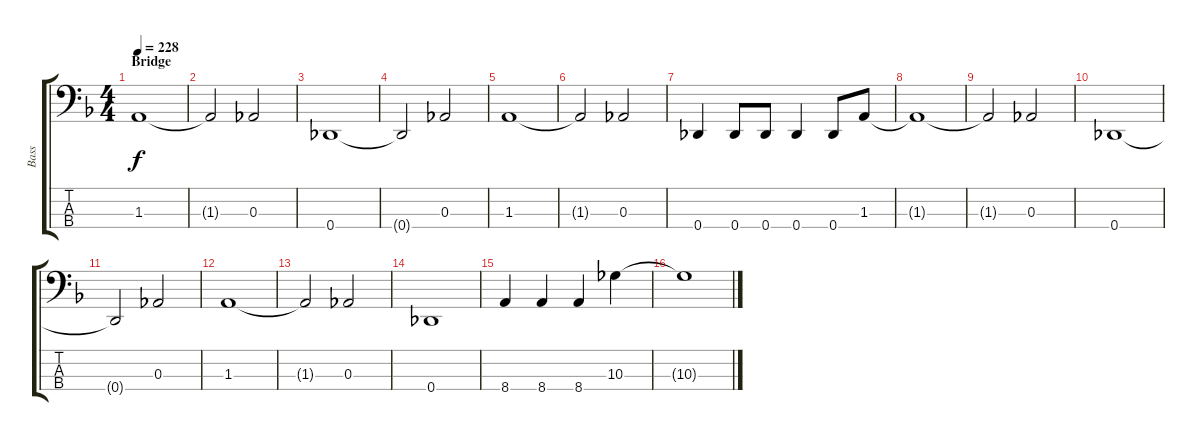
\track ("Bass" "Bass") {instrument electricbassfinger}
\staff {score tabs}
\tuning (Gb2 Db2 Ab1 Db1) {hide}
\ts (4 4)
\section ("" "Bridge")
\tempo 228
\clef f4
\ks f
1.3.1{dy f} |
1.3{t}.2 0.3.2 |
0.4.1 |
0.4{t}.2 0.3.2 |
1.3.1 |
1.3{t}.2 0.3.2 |
0.4.4 0.4.8 0.4.8 0.4.4 0.4.8 1.3.8 |
1.3{t}.1 |
1.3{t}.2 0.3.2 |
0.4.1 |
0.4{t}.2 0.3.2 |
1.3.1 |
1.3{t}.2 0.3.2 |
0.4.1 |
8.4.4 8.4.4 8.4.4 10.3.4 |
10.3{t}.1
